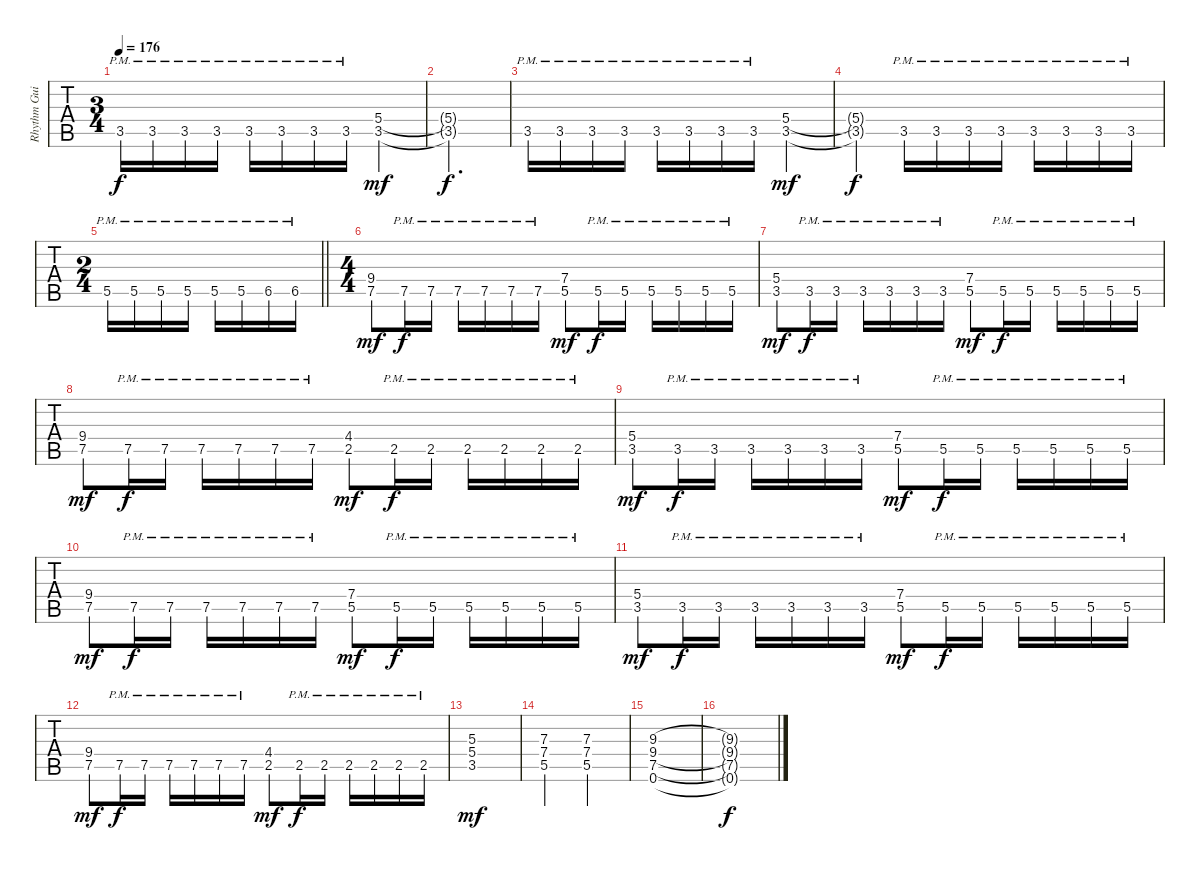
\track ("Rhythm Guitar A" "Rhythm Gui") {instrument overdrivenguitar}
\staff {tabs}
\tuning (E4 B3 G3 D3 A2 E2) {hide}
\ts (3 4)
\tempo 176
\clef g2
\ks eminor
3.5{pm}.16{dy f} 3.5{pm}.16 3.5{pm}.16 3.5{pm}.16 3.5{pm}.16 3.5{pm}.16 3.5{pm}.16 3.5{pm}.16 (5.4 3.5).4{dy mf} |
(5.4{t} 3.5{t}).2{d dy f} |
3.5{pm}.16 3.5{pm}.16 3.5{pm}.16 3.5{pm}.16 3.5{pm}.16 3.5{pm}.16 3.5{pm}.16 3.5{pm}.16 (5.4 3.5).4{dy mf} |
(5.4{t} 3.5{t}).4{dy f} 3.5{pm}.16 3.5{pm}.16 3.5{pm}.16 3.5{pm}.16 3.5{pm}.16 3.5{pm}.16 3.5{pm}.16 3.5{pm}.16 |
\ts (2 4)
\barLineRight lightlight
5.5{pm}.16 5.5{pm}.16 5.5{pm}.16 5.5{pm}.16 5.5{pm}.16 5.5{pm}.16 6.5{pm}.16 6.5{pm}.16 |
\ts (4 4)
\section ("" "")
(9.4 7.5).8{dy mf} 7.5{pm}.16{dy f} 7.5{pm}.16 7.5{pm}.16 7.5{pm}.16 7.5{pm}.16 7.5{pm}.16 (7.4 5.5).8{dy mf} 5.5{pm}.16{dy f} 5.5{pm}.16 5.5{pm}.16 5.5{pm}.16 5.5{pm}.16 5.5{pm}.16 |
(5.4 3.5).8{dy mf} 3.5{pm}.16{dy f} 3.5{pm}.16 3.5{pm}.16 3.5{pm}.16 3.5{pm}.16 3.5{pm}.16 (7.4 5.5).8{dy mf} 5.5{pm}.16{dy f} 5.5{pm}.16 5.5{pm}.16 5.5{pm}.16 5.5{pm}.16 5.5{pm}.16 |
(9.4 7.5).8{dy mf} 7.5{pm}.16{dy f} 7.5{pm}.16 7.5{pm}.16 7.5{pm}.16 7.5{pm}.16 7.5{pm}.16 (4.4 2.5).8{dy mf} 2.5{pm}.16{dy f} 2.5{pm}.16 2.5{pm}.16 2.5{pm}.16 2.5{pm}.16 2.5{pm}.16 |
(5.4 3.5).8{dy mf} 3.5{pm}.16{dy f} 3.5{pm}.16 3.5{pm}.16 3.5{pm}.16 3.5{pm}.16 3.5{pm}.16 (7.4 5.5).8{dy mf} 5.5{pm}.16{dy f} 5.5{pm}.16 5.5{pm}.16 5.5{pm}.16 5.5{pm}.16 5.5{pm}.16 |
(9.4 7.5).8{dy mf} 7.5{pm}.16{dy f} 7.5{pm}.16 7.5{pm}.16 7.5{pm}.16 7.5{pm}.16 7.5{pm}.16 (7.4 5.5).8{dy mf} 5.5{pm}.16{dy f} 5.5{pm}.16 5.5{pm}.16 5.5{pm}.16 5.5{pm}.16 5.5{pm}.16 |
(5.4 3.5).8{dy mf} 3.5{pm}.16{dy f} 3.5{pm}.16 3.5{pm}.16 3.5{pm}.16 3.5{pm}.16 3.5{pm}.16 (7.4 5.5).8{dy mf} 5.5{pm}.16{dy f} 5.5{pm}.16 5.5{pm}.16 5.5{pm}.16 5.5{pm}.16 5.5{pm}.16 |
(9.4 7.5).8{dy mf} 7.5{pm}.16{dy f} 7.5{pm}.16 7.5{pm}.16 7.5{pm}.16 7.5{pm}.16 7.5{pm}.16 (4.4 2.5).8{dy mf} 2.5{pm}.16{dy f} 2.5{pm}.16 2.5{pm}.16 2.5{pm}.16 2.5{pm}.16 2.5{pm}.16 |
(5.3 5.4 3.5).1{dy mf} |
(7.3 7.4 5.5).2 (7.3 7.4 5.5).2 |
(9.3 9.4 7.5 0.6).1 |
(9.3{t} 9.4{t} 7.5{t} 0.6{t}).1{dy f}
